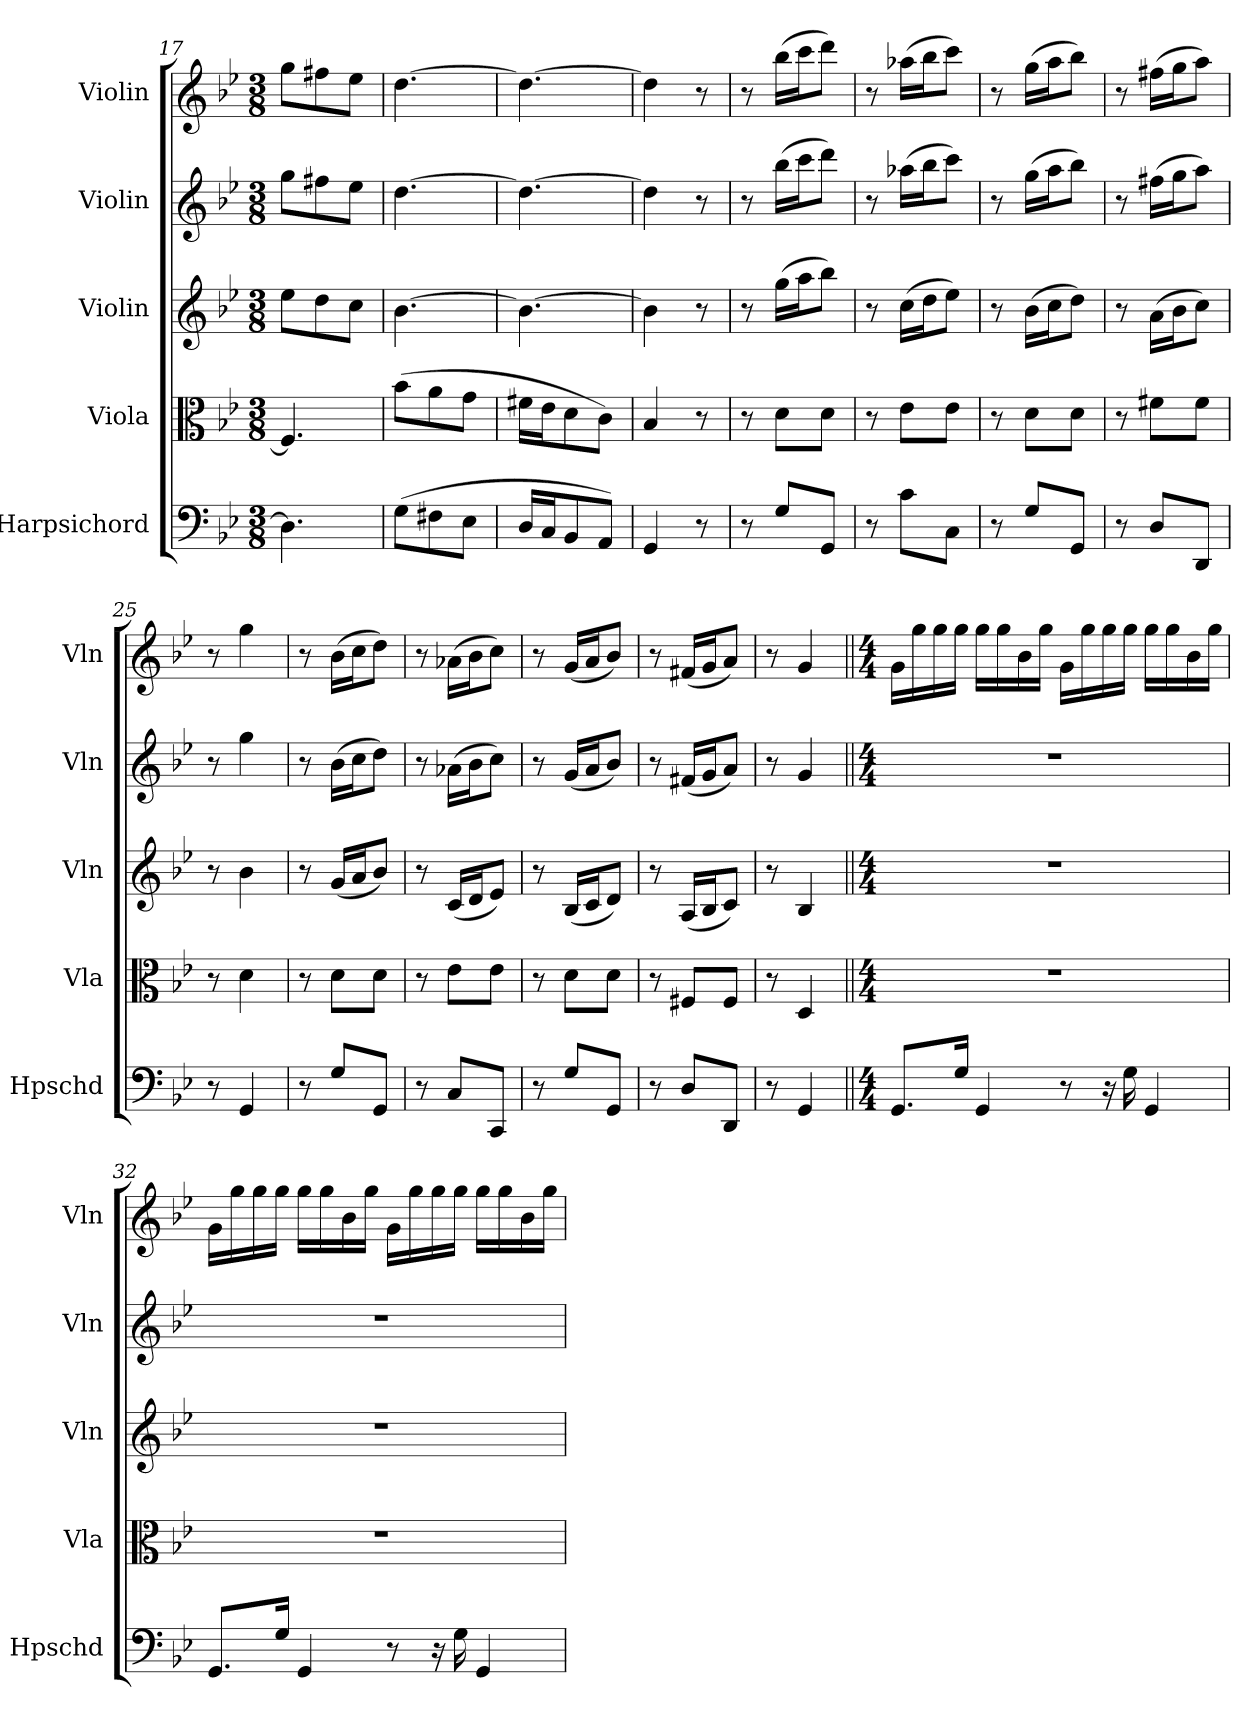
**kern	**kern	**kern	**kern	**kern
*part5	*part4	*part3	*part2	*part1
*staff5	*staff4	*staff3	*staff2	*staff1
*I"Harpsichord	*I"Viola	*I"Violin	*I"Violin	*I"Violin
*I'Hpschd	*I'Vla	*I'Vln	*I'Vln	*I'Vln
*clefF4	*clefC3	*clefG2	*clefG2	*clefG2
*k[b-e-]	*k[b-e-]	*k[b-e-]	*k[b-e-]	*k[b-e-]
*g:	*g:	*g:	*g:	*g:
*M3/8	*M3/8	*M3/8	*M3/8	*M3/8
=17	=17	=17	=17	=17
4.D\]	4.F#/]	8ee-\L	8gg\L	8gg\L
.	.	8dd\	8ff#X\	8ff#X\
.	.	8cc\J	8ee-\J	8ee-\J
=18	=18	=18	=18	=18
(8G\L	(8b-\L	[4.b-\	[4.dd\	[4.dd\
8F#X\	8a\	.	.	.
8E-\J	8g\J	.	.	.
=19	=19	=19	=19	=19
16D/LL	16f#X\LL	4.b-\_	4.dd\_	4.dd\_
16C/J	16e-\J	.	.	.
8BB-/	8d\	.	.	.
8AA/J)	8c\J)	.	.	.
=20	=20	=20	=20	=20
4GG/	4B-/	4b-\]	4dd\]	4dd\]
8r	8r	8r	8r	8r
=21	=21	=21	=21	=21
8r	8r	8r	8r	8r
8G/L	8d\L	(16gg\LL	(16bb-\LL	(16bb-\LL
.	.	16aa\J	16ccc\J	16ccc\J
8GG/J	8d\J	8bb-\J)	8ddd\J)	8ddd\J)
=22	=22	=22	=22	=22
8r	8r	8r	8r	8r
8c\L	8e-\L	(16cc\LL	(16aa-X\LL	(16aa-X\LL
.	.	16dd\J	16bb-\J	16bb-\J
8C\J	8e-\J	8ee-\J)	8ccc\J)	8ccc\J)
=23	=23	=23	=23	=23
8r	8r	8r	8r	8r
8G/L	8d\L	(16b-\LL	(16gg\LL	(16gg\LL
.	.	16cc\J	16aa\J	16aa\J
8GG/J	8d\J	8dd\J)	8bb-\J)	8bb-\J)
=24	=24	=24	=24	=24
8r	8r	8r	8r	8r
8D/L	8f#X\L	(16a\LL	(16ff#X\LL	(16ff#X\LL
.	.	16b-\J	16gg\J	16gg\J
8DD/J	8f#\J	8cc\J)	8aa\J)	8aa\J)
=25	=25	=25	=25	=25
8r	8r	8r	8r	8r
4GG/	4d\	4b-\	4gg\	4gg\
=26	=26	=26	=26	=26
8r	8r	8r	8r	8r
8G/L	8d\L	(16g/LL	(16b-\LL	(16b-\LL
.	.	16a/J	16cc\J	16cc\J
8GG/J	8d\J	8b-/J)	8dd\J)	8dd\J)
=27	=27	=27	=27	=27
8r	8r	8r	8r	8r
8C/L	8e-\L	(16c/LL	(16a-X\LL	(16a-X\LL
.	.	16d/J	16b-\J	16b-\J
8CC/J	8e-\J	8e-/J)	8cc\J)	8cc\J)
=28	=28	=28	=28	=28
8r	8r	8r	8r	8r
8G/L	8d\L	(16B-/LL	(16g/LL	(16g/LL
.	.	16c/J	16a/J	16a/J
8GG/J	8d\J	8d/J)	8b-/J)	8b-/J)
=29	=29	=29	=29	=29
8r	8r	8r	8r	8r
8D/L	8F#X/L	(16A/LL	(16f#X/LL	(16f#X/LL
.	.	16B-/J	16g/J	16g/J
8DD/J	8F#/J	8c/J)	8a/J)	8a/J)
=30	=30	=30	=30	=30
8r	8r	8r	8r	8r
4GG/	4D/	4B-/	4g/	4g/
=31||	=31||	=31||	=31||	=31||
*M4/4	*M4/4	*M4/4	*M4/4	*M4/4
8.GG/L	1r	1r	1r	16g\LL
.	.	.	.	16gg\
.	.	.	.	16gg\
16G/Jk	.	.	.	16gg\JJ
4GG/	.	.	.	16gg\LL
.	.	.	.	16gg\
.	.	.	.	16b-\
.	.	.	.	16gg\JJ
8r	.	.	.	16g\LL
.	.	.	.	16gg\
16r	.	.	.	16gg\
16G\	.	.	.	16gg\JJ
4GG/	.	.	.	16gg\LL
.	.	.	.	16gg\
.	.	.	.	16b-\
.	.	.	.	16gg\JJ
=32	=32	=32	=32	=32
8.GG/L	1r	1r	1r	16g\LL
.	.	.	.	16gg\
.	.	.	.	16gg\
16G/Jk	.	.	.	16gg\JJ
4GG/	.	.	.	16gg\LL
.	.	.	.	16gg\
.	.	.	.	16b-\
.	.	.	.	16gg\JJ
8r	.	.	.	16g\LL
.	.	.	.	16gg\
16r	.	.	.	16gg\
16G\	.	.	.	16gg\JJ
4GG/	.	.	.	16gg\LL
.	.	.	.	16gg\
.	.	.	.	16b-\
.	.	.	.	16gg\JJ
=	=	=	=	=
*-	*-	*-	*-	*-
